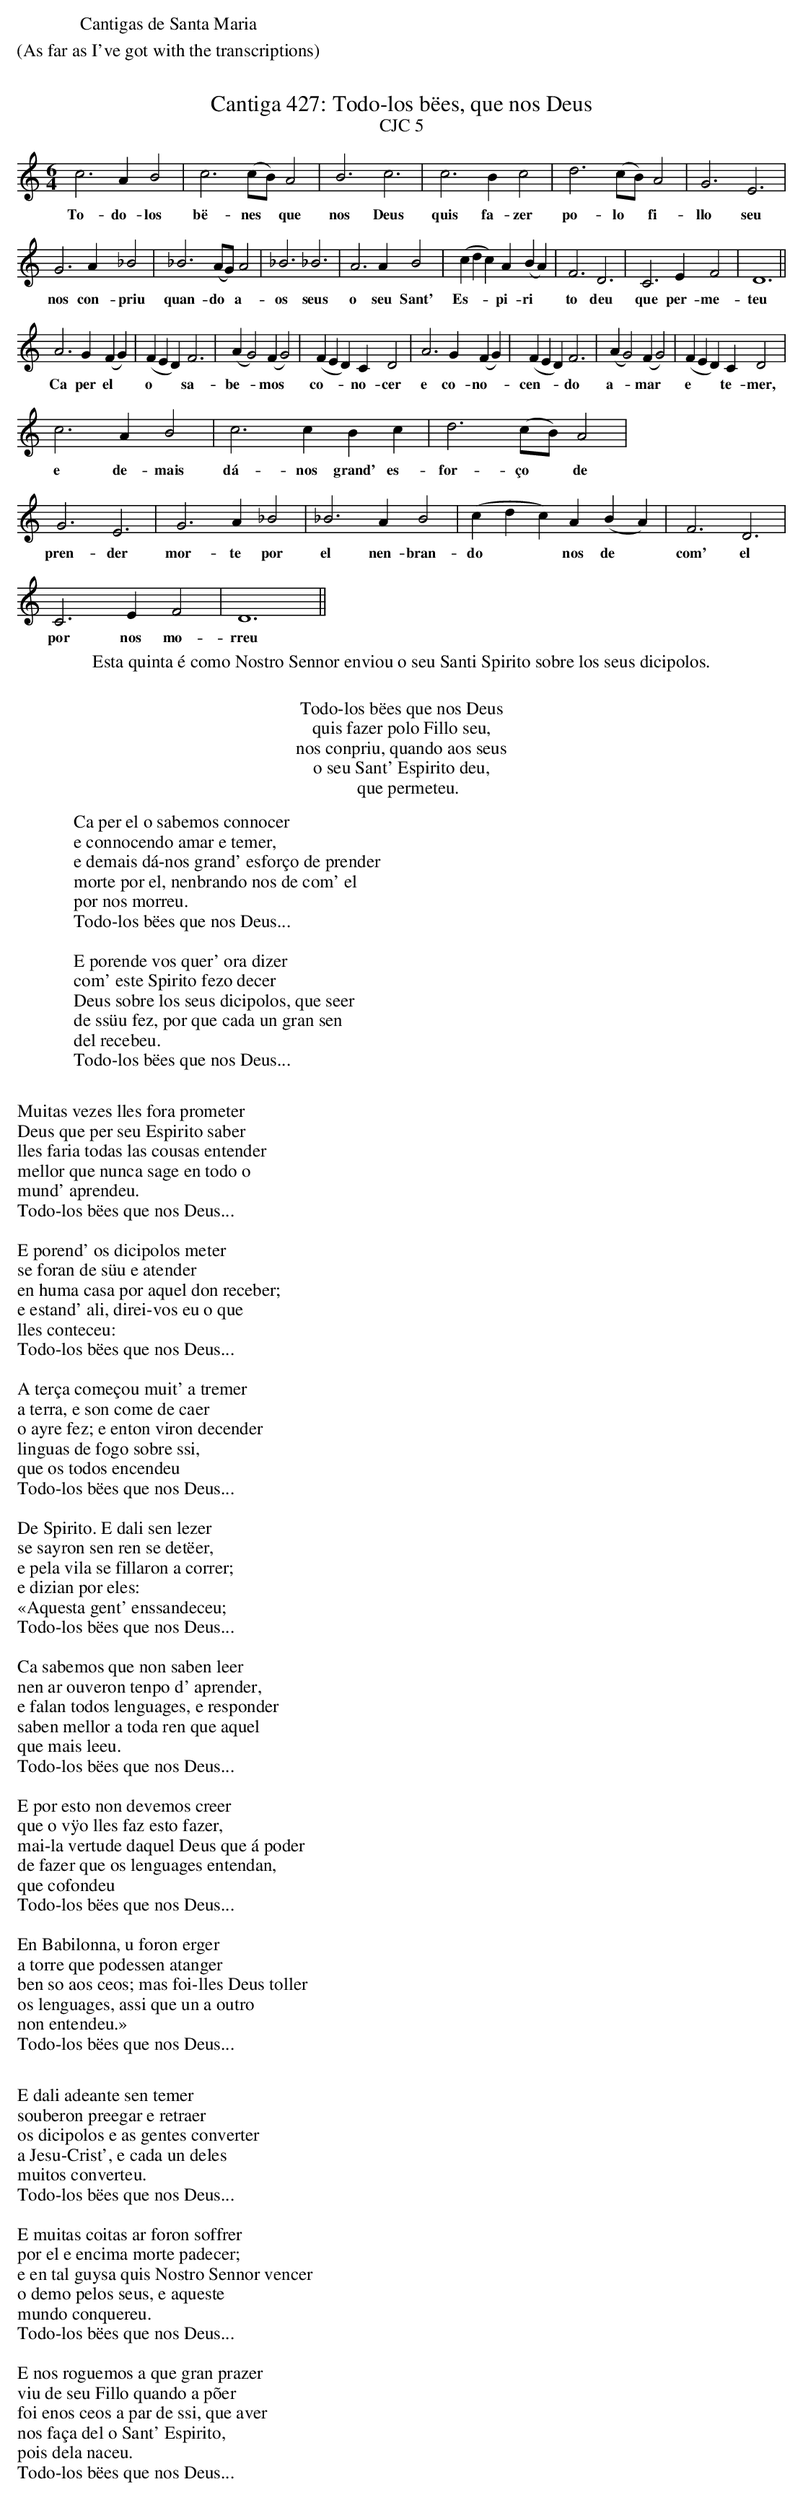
X:1
T: Cantiga 427: Todo-los bëes, que nos Deus
M: 6/4
L: 1/4
Q: 1/4=250
K: D Dorian
V:1
   c3 A  B2|c3 (c/B/) A2| B3  c3 | c3   B  c2|d3 (c/B/) A2| G3 E3 |
w:To-do-los bë- nes* que nos Deus quis fa-zer po- lo*   fi-llo seu
   G3  A   _B2| _B3 (A/G/) A2|_B3 _B3 |A3 A   B2| (cdc)   A (BA)| F3 D3 | C3  E  F2| D6 ||
w:nos con-priu quan- do*   a- os seus  o seu Sant' Es-** pi- ri*  to deu que per-me-teu
  A3  G (FG)|(FED) F3|(AG2) (FG2)|(FED)   C D2 |A3 G (FG)|(FED)  F3|(AG2)(FG2)|(FED)  C D2 |
w:Ca per el*  o**  sa- be-* mos*   co-** no-cer e co- no-* cen-**do  a-*  mar*  e**  te-mer,
  c3 A   B2|c3  c    B    c | d3 (c/B/) A2| G3  E3 | G3   A _B2|_B3  A    B2|(cdc) A (BA)| F3  D3 |
w:e de-mais dá-nos grand' es-for- ço*   de pren-der  mor-te por  el nen-bran-do** nos de*  com' el
  C3  E   F2| D6 ||
w:por nos mo-rreu
%%center Esta quinta é como Nostro Sennor enviou o seu Santi Spirito sobre los seus dicipolos.
W:
%%begintext center
%%Todo-los bëes que nos Deus
%%quis fazer polo Fillo seu,
%%nos conpriu, quando aos seus
%%o seu Sant' Espirito deu,
%%   que permeteu.
%%
%%endtext
W:Ca per el o sabemos connocer			% So.that through it we.might know him
W:e connocendo amar e temer,			% and knowing.how to.love and to.fear,
W:e demais dá-nos grand' esforço de prender	% and also he.gives us great strength for to.take
W:morte por el, nenbrando nos de com' el	% death for him, reminding us of how he
W:  por nos morreu.				%  for us did.die.
W:Todo-los bëes que nos Deus...
W:
W:E porende vos quer' ora dizer			% And therefore to.you I.wish now to.tell
W:com' este Spirito fezo decer			% how this Spirit God did.cause to.descend
W:Deus sobre los seus dicipolos, que seer	% onto his own disciples, who to.be
W:de ssüu fez, por que cada un gran sen		% together he.did.cause, because each a great understanding
W:  del recebeu.				%  from.him did.receive.
W:Todo-los bëes que nos Deus...
W:
W:Muitas vezes lles fora prometer		% Many times had God gone to.promise them
W:Deus que per seu Espirito saber		% that through knowing his Spirit
W:lles faria todas las cousas entender		% he.would.cause them all things to.understand
W:mellor que nunca sage en todo o		% better then any wiseman in the whole
W:   mund' aprendeu.				%  world did.learn.
W:Todo-los bëes que nos Deus...
W:
W:E porend' os dicipolos meter			% And therefore the disciples considering
W:se foran de süu e atender			% had.set.out together and to.wait
W:en huma casa por aquel don receber;		% in a house for that gift to.receive;
W:e estand' ali, direi-vos eu o que		% and staying in.that.place, I will.tell you what
W:  lles conteceu:				%  to.them did.befall:
W:Todo-los bëes que nos Deus...
W:
W:A terça começou muit' a tremer		% At the third.hour started greatly for to.shake
W:a terra, e son come de caer			% the earth, and sound as of falling
W:o ayre fez; e enton viron decender		% the wind did.make; and then they.saw descending
W:linguas de fogo sobre ssi,			% tongues of fire onto themselves,
W:  que os todos encendeu			%  which did.light them all up
W:Todo-los bëes que nos Deus...
W:
W:De Spirito. E dali sen lezer			% Of Spirit.  And from.there without rest
W:se sayron sen ren se detëer,			% they.did.leave with nothing to.prevent them,
W:e pela vila se fillaron a correr;		% and through.the village they.proceeded to.run;
W:e dizian por eles:				% and they.were.saying about them:
W: «Aquesta gent' enssandeceu;			%  "These people have.gone.mad;
W:Todo-los bëes que nos Deus...
W:
W:Ca sabemos que non saben leer			% Because we.know that they.know not how to.read
W:nen ar ouveron tenpo d' aprender,		% nor have.they.had time for to.learn.
W:e falan todos lenguages, e responder		% and they.speak all languages, and to.answer
W:saben mellor a toda ren que aquel		% they.know.how better the whole thing than he
W: que mais leeu.				%  who more did.read.
W:Todo-los bëes que nos Deus...
W:
W:E por esto non devemos creer			% And for this we.ought not to.believe
W:que o vÿo lles faz esto fazer,		% that the wine makes them do this,
W:mai-la vertude daquel Deus que á poder	% more the virtue of.that God who has power
W:de fazer que os lenguages entendan,		% for to.cause that the languages they.should.understand,
W: que cofondeu					%  which he.did.confound
W:Todo-los bëes que nos Deus...
W:
W:En Babilonna, u foron erger			% In Babilonna, where they.went to.raise
W:a torre que podessen atanger			% the tower that they.should.be.able to.touch
W:ben so aos ceos; mas foi-lles Deus toller	% nigh unto.the heavens; but God went to.hinder
W:os lenguages, assi que un a outro		% their languages, such that one to another
W: non entendeu.»				%  one.understood not."
W:Todo-los bëes que nos Deus...
W:
W:E dali adeante sen temer			% And from.then on to.the.future without to.fear
W:souberon preegar e retraer			% did.know.how to.preach and to.recite
W:os dicipolos e as gentes converter		% the disciples and the peoples to.convert
W:a Jesu-Crist', e cada un deles		% to Jesu-Crist, and each one of.them
W: muitos converteu.				%  many did.convert.
W:Todo-los bëes que nos Deus...
W:
W:E muitas coitas ar foron soffrer		% And many cares now they.were to.bear
W:por el e encima morte padecer;		% for him and in.the.end death to.suffer
W:e en tal guysa quis Nostro Sennor vencer	% and in such guise had.desired Our Lord to.overcome
W:o demo pelos seus, e aqueste			% the devil through his people, and this
W: mundo conquereu.				%  world he.did.conquer.
W:Todo-los bëes que nos Deus...
W:
W:E nos roguemos a que gran prazer		% And we should.pray to.her who great pleasure
W:viu de seu Fillo quando a põer		% did.see of her Son when for to.join
W:foi enos ceos a par de ssi, que aver		% she.went into heaven herself, that for.us
W:nos faça del o Sant' Espirito,		% to.have she.would.do of.him the Holy Spirit,
W: pois dela naceu.				%   when from.her he.was.born.
W:Todo-los bëes que nos Deus...
